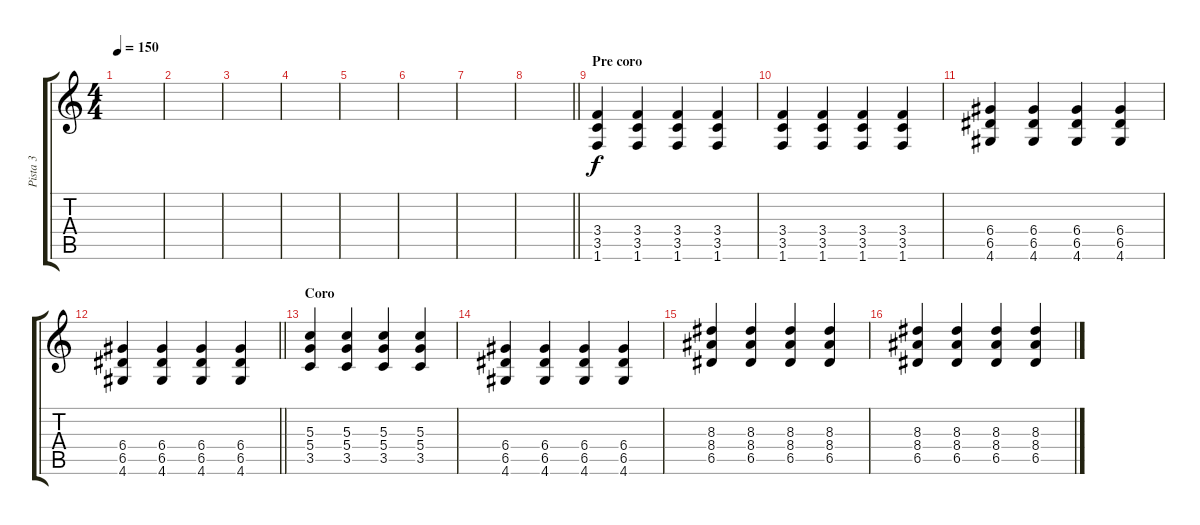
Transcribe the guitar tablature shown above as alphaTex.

\track ("Pista 3" "Pista 3") {instrument distortionguitar}
\staff {score tabs}
\tuning (E4 B3 G3 D3 A2 E2) {hide}
\ts (4 4)
\tempo 150
\clef g2
\ks c
|
|
|
|
|
|
|
\barLineRight lightlight
|
\section ("" "Pre coro")
(3.4 3.5 1.6).4{volume 13} (3.4 3.5 1.6).4 (3.4 3.5 1.6).4 (3.4 3.5 1.6).4 |
(3.4 3.5 1.6).4 (3.4 3.5 1.6).4 (3.4 3.5 1.6).4 (3.4 3.5 1.6).4 |
(6.4 6.5 4.6).4 (6.4 6.5 4.6).4 (6.4 6.5 4.6).4 (6.4 6.5 4.6).4 |
\barLineRight lightlight
(6.4 6.5 4.6).4 (6.4 6.5 4.6).4 (6.4 6.5 4.6).4 (6.4 6.5 4.6).4 |
\section ("" "Coro")
(5.3 5.4 3.5).4 (5.3 5.4 3.5).4 (5.3 5.4 3.5).4 (5.3 5.4 3.5).4 |
(6.4 6.5 4.6).4 (6.4 6.5 4.6).4 (6.4 6.5 4.6).4 (6.4 6.5 4.6).4 |
(8.3 8.4 6.5).4 (8.3 8.4 6.5).4 (8.3 8.4 6.5).4 (8.3 8.4 6.5).4 |
(8.3 8.4 6.5).4 (8.3 8.4 6.5).4 (8.3 8.4 6.5).4 (8.3 8.4 6.5).4
